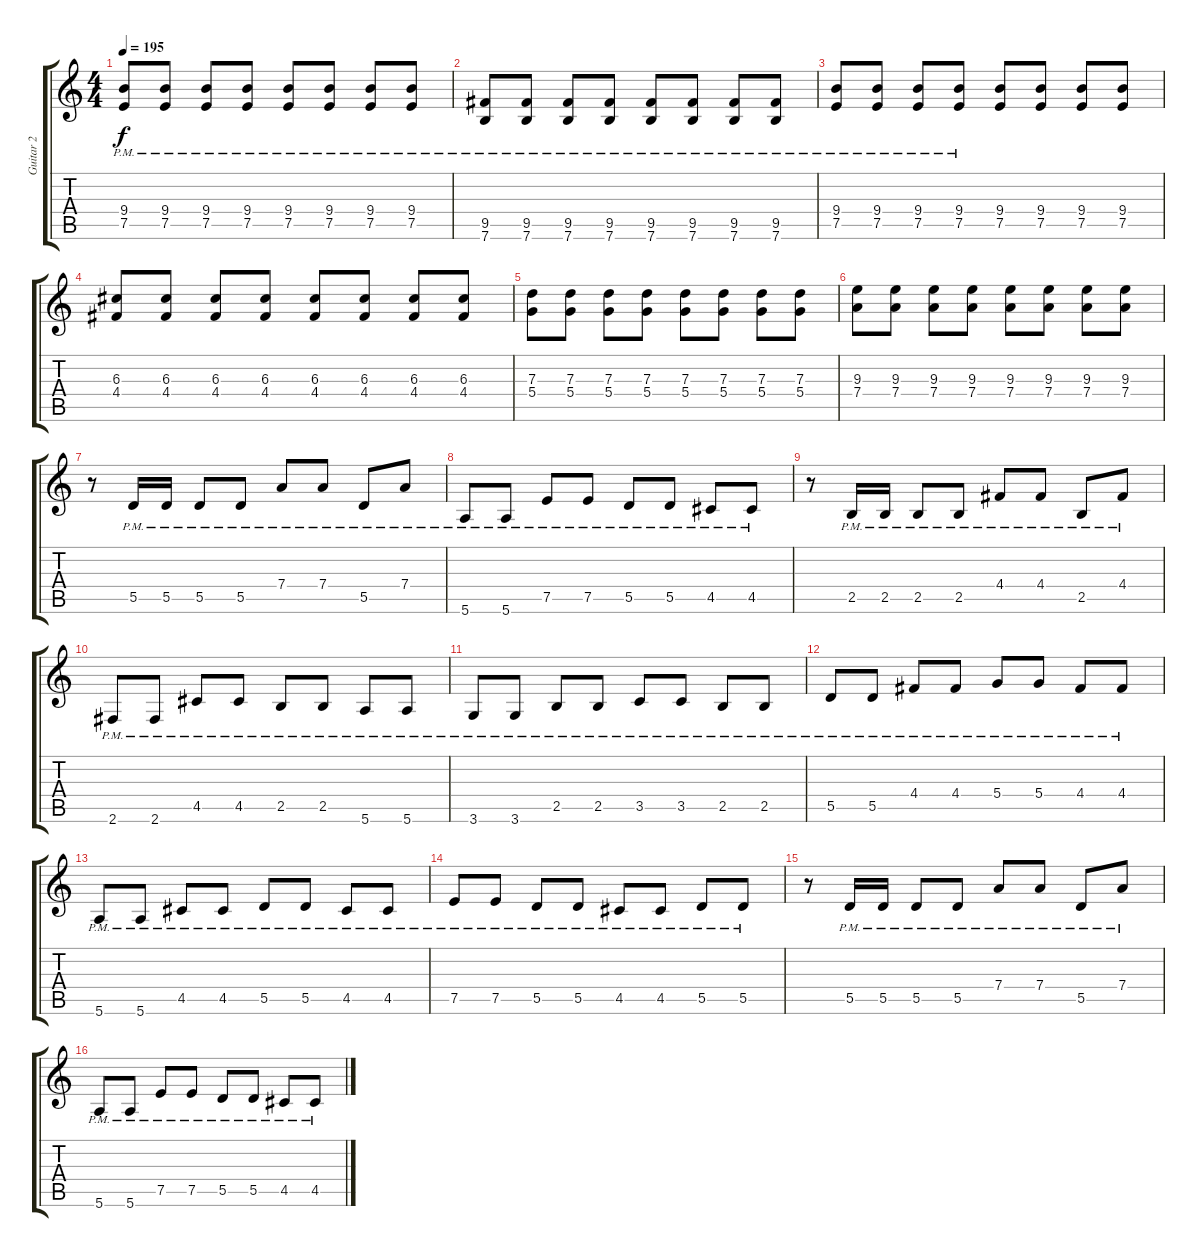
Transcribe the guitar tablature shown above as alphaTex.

\track ("Guitar 2" "Guitar 2") {instrument distortionguitar}
\staff {score tabs}
\tuning (E4 B3 G3 D3 A2 E2) {hide}
\ts (4 4)
\tempo 195
\clef g2
\ks c
(9.4{pm} 7.5{pm}).8{dy f} (9.4{pm} 7.5{pm}).8 (9.4{pm} 7.5{pm}).8 (9.4{pm} 7.5{pm}).8 (9.4{pm} 7.5{pm}).8 (9.4{pm} 7.5{pm}).8 (9.4{pm} 7.5{pm}).8 (9.4{pm} 7.5{pm}).8 |
(9.5{pm} 7.6{pm}).8 (9.5{pm} 7.6{pm}).8 (9.5{pm} 7.6{pm}).8 (9.5{pm} 7.6{pm}).8 (9.5{pm} 7.6{pm}).8 (9.5{pm} 7.6{pm}).8 (9.5{pm} 7.6{pm}).8 (9.5{pm} 7.6{pm}).8 |
(9.4{pm} 7.5{pm}).8 (9.4{pm} 7.5{pm}).8 (9.4{pm} 7.5{pm}).8 (9.4{pm} 7.5{pm}).8 (9.4 7.5).8 (9.4 7.5).8 (9.4 7.5).8 (9.4 7.5).8 |
(6.3 4.4).8 (6.3 4.4).8 (6.3 4.4).8 (6.3 4.4).8 (6.3 4.4).8 (6.3 4.4).8 (6.3 4.4).8 (6.3 4.4).8 |
(7.3 5.4).8 (7.3 5.4).8 (7.3 5.4).8 (7.3 5.4).8 (7.3 5.4).8 (7.3 5.4).8 (7.3 5.4).8 (7.3 5.4).8 |
(9.3 7.4).8 (9.3 7.4).8 (9.3 7.4).8 (9.3 7.4).8 (9.3 7.4).8 (9.3 7.4).8 (9.3 7.4).8 (9.3 7.4).8 |
r.8{instrument acousticguitarsteel} 5.5{pm}.16 5.5{pm}.16 5.5{pm}.8 5.5{pm}.8 7.4{pm}.8 7.4{pm}.8 5.5{pm}.8 7.4{pm}.8 |
5.6{pm}.8 5.6{pm}.8 7.5{pm}.8 7.5{pm}.8 5.5{pm}.8 5.5{pm}.8 4.5{pm}.8 4.5{pm}.8 |
r.8 2.5{pm}.16 2.5{pm}.16 2.5{pm}.8 2.5{pm}.8 4.4{pm}.8 4.4{pm}.8 2.5{pm}.8 4.4{pm}.8 |
2.6{pm}.8 2.6{pm}.8 4.5{pm}.8 4.5{pm}.8 2.5{pm}.8 2.5{pm}.8 5.6{pm}.8 5.6{pm}.8 |
3.6{pm}.8 3.6{pm}.8 2.5{pm}.8 2.5{pm}.8 3.5{pm}.8 3.5{pm}.8 2.5{pm}.8 2.5{pm}.8 |
5.5{pm}.8 5.5{pm}.8 4.4{pm}.8 4.4{pm}.8 5.4{pm}.8 5.4{pm}.8 4.4{pm}.8 4.4{pm}.8 |
5.6{pm}.8 5.6{pm}.8 4.5{pm}.8 4.5{pm}.8 5.5{pm}.8 5.5{pm}.8 4.5{pm}.8 4.5{pm}.8 |
7.5{pm}.8 7.5{pm}.8 5.5{pm}.8 5.5{pm}.8 4.5{pm}.8 4.5{pm}.8 5.5{pm}.8 5.5{pm}.8 |
r.8 5.5{pm}.16 5.5{pm}.16 5.5{pm}.8 5.5{pm}.8 7.4{pm}.8 7.4{pm}.8 5.5{pm}.8 7.4{pm}.8 |
5.6{pm}.8 5.6{pm}.8 7.5{pm}.8 7.5{pm}.8 5.5{pm}.8 5.5{pm}.8 4.5{pm}.8 4.5{pm}.8
